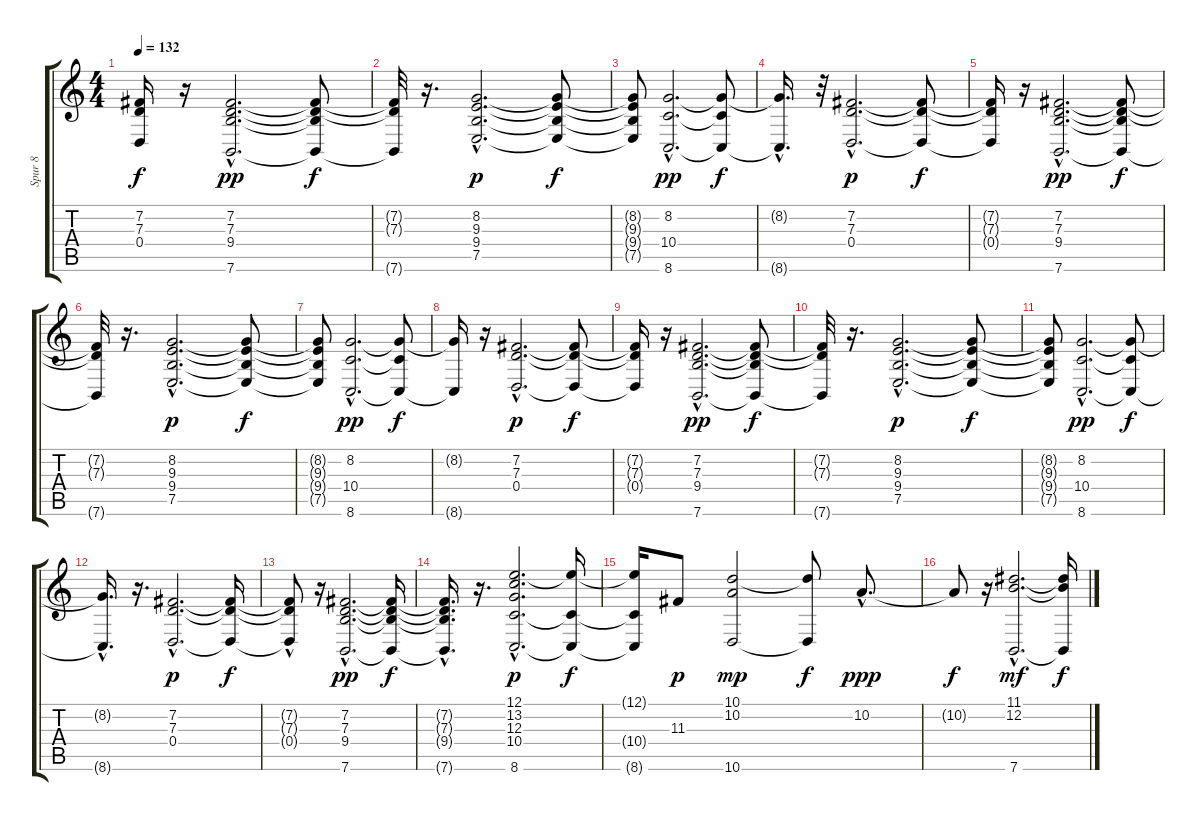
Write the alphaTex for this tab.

\track ("Spur 8" "Spur 8") {instrument stringensemble2}
\staff {score tabs}
\tuning (E4 B3 G3 D3 A2 E2) {hide}
\ts (4 4)
\tempo 132
\clef g2
\ks c
(7.2{t} 7.3{t} 0.4{t}).16{dy f} r.16 (7.2{hac} 7.3{hac} 9.4{hac} 7.6{hac}).2{d dy pp} (7.2{t} 7.3{t} 9.4{t} 7.6{t}).8{dy f} |
(7.2{t} 7.3{t} 7.6{t}).32 r.16{d} (8.2{hac} 9.3{hac} 9.4{hac} 7.5{hac}).2{d dy p} (8.2{t} 9.3{t} 9.4{t} 7.5{t}).8{dy f} |
(8.2{t} 9.3{t} 9.4{t} 7.5{t}).8 (8.2{hac} 10.4{hac} 8.6{hac}).2{d dy pp} (8.2{t} 10.4{t} 8.6{t}).8{dy f} |
(8.2{hac t} 8.6{t}).16{d} r.32 (7.2{hac} 7.3{hac} 0.4{hac}).2{d dy p} (7.2{t} 7.3{t} 0.4{t}).8{dy f} |
(7.2{t} 7.3{t} 0.4{t}).16 r.16 (7.2{hac} 7.3{hac} 9.4{hac} 7.6{hac}).2{d dy pp} (7.2{t} 7.3{t} 9.4{t} 7.6{t}).8{dy f} |
(7.2{t} 7.3{t} 7.6{t}).32 r.16{d} (8.2{hac} 9.3{hac} 9.4{hac} 7.5{hac}).2{d dy p} (8.2{t} 9.3{t} 9.4{t} 7.5{t}).8{dy f} |
(8.2{t} 9.3{t} 9.4{t} 7.5{t}).8 (8.2{hac} 10.4{hac} 8.6{hac}).2{d dy pp} (8.2{t} 10.4{t} 8.6{t}).8{dy f} |
(8.2{t} 8.6{t}).16 r.16 (7.2{hac} 7.3{hac} 0.4{hac}).2{d dy p} (7.2{t} 7.3{t} 0.4{t}).8{dy f} |
(7.2{t} 7.3{t} 0.4{t}).16 r.16 (7.2{hac} 7.3{hac} 9.4{hac} 7.6{hac}).2{d dy pp} (7.2{t} 7.3{t} 9.4{t} 7.6{t}).8{dy f} |
(7.2{t} 7.3{t} 7.6{t}).32 r.16{d} (8.2{hac} 9.3{hac} 9.4{hac} 7.5{hac}).2{d dy p} (8.2{t} 9.3{t} 9.4{t} 7.5{t}).8{dy f} |
(8.2{t} 9.3{t} 9.4{t} 7.5{t}).8 (8.2{hac} 10.4{hac} 8.6{hac}).2{d dy pp} (8.2{t} 10.4{t} 8.6{t}).8{dy f} |
(8.2{hac t} 8.6{t}).16{d} r.16{d} (7.2{hac} 7.3{hac} 0.4{hac}).2{d dy p} (7.2{t} 7.3{t} 0.4{t}).16{dy f} |
(7.2{t} 7.3{hac t} 0.4{t}).8 r.16 (7.2{hac} 7.3{hac} 9.4{hac} 7.6{hac}).2{d dy pp} (7.2{t} 7.3{t} 9.4{t} 7.6{t}).16{dy f} |
(7.2{hac t} 7.3{hac t} 9.4{t} 7.6{hac t}).16{d} r.16{d} (12.1{hac} 13.2 12.3{hac} 10.4{hac} 8.6{hac}).2{d dy p} (12.1{t} 10.4{t} 8.6{t}).16{dy f} |
(12.1{t} 10.4{t} 8.6{t}).16 11.3.8{dy p} (10.1 10.2 10.6).2{dy mp} (10.1{t} 10.6{t}).8{dy f} 10.2{hac}.8{d dy ppp} |
10.2{t}.8{dy f} r.16 (11.1{hac} 12.2{hac} 7.6{hac}).2{d dy mf} (11.1{t} 12.2{t} 7.6{t}).16{dy f}
